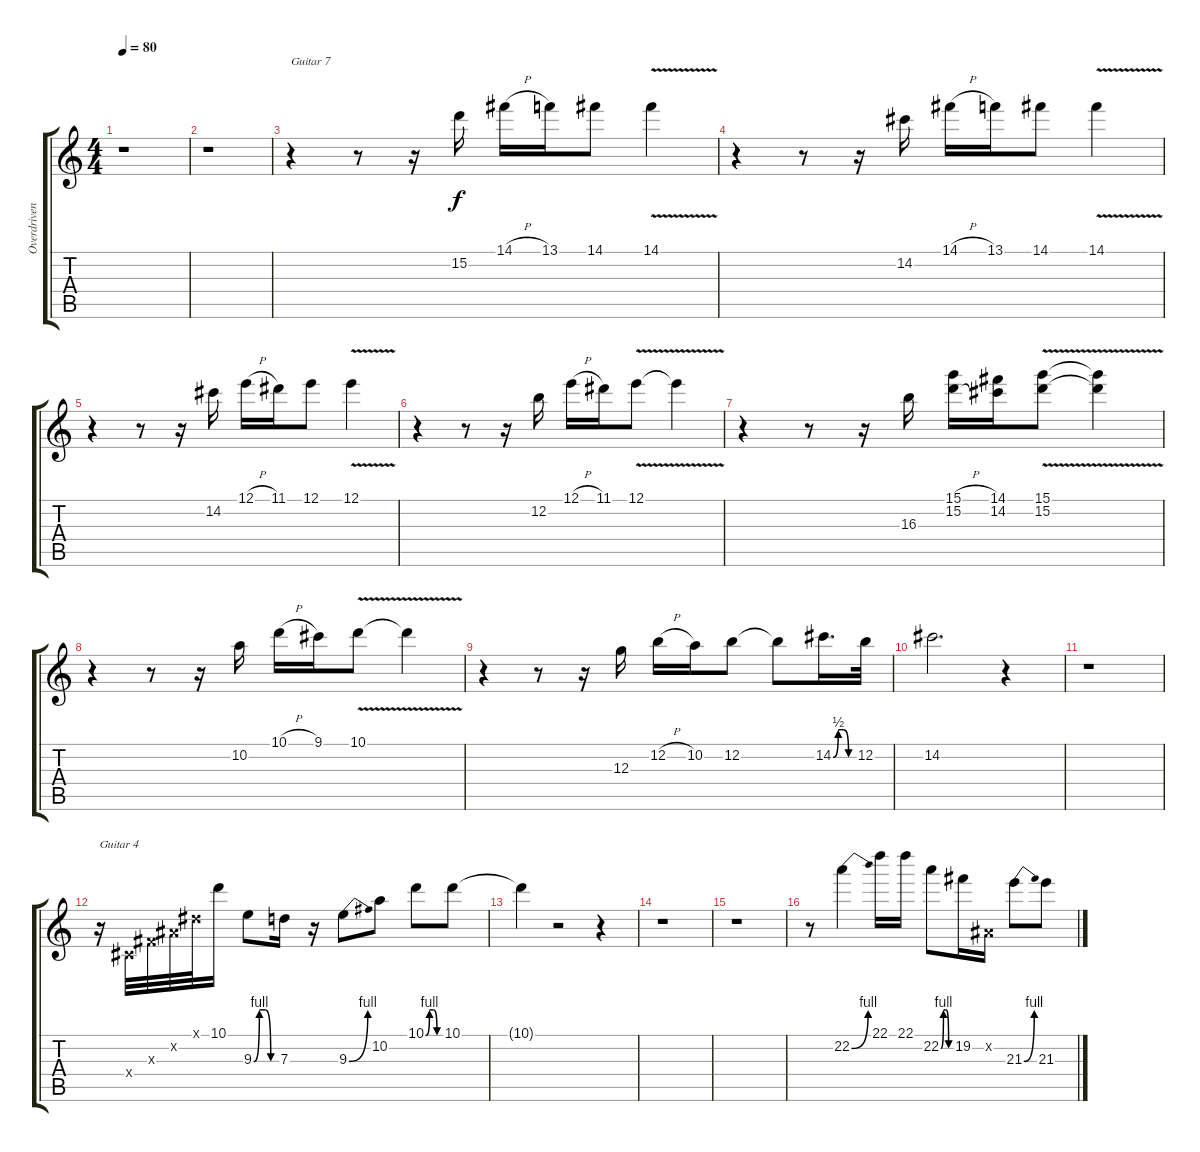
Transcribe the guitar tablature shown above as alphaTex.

\track ("Overdriven Guitar" "Overdriven") {instrument overdrivenguitar}
\staff {score tabs}
\tuning (E4 B3 G3 D3 A2 E2) {hide}
\ts (4 4)
\tempo 80
\clef g2
\ks c
r.1{dy f} |
r.1 |
r.4{txt "Guitar 7"} r.8 r.16 15.2.16 14.1{h}.16 13.1.16 14.1.8 14.1{v}.4 |
r.4 r.8 r.16 14.2.16 14.1{h}.16 13.1.16 14.1.8 14.1{v}.4 |
r.4 r.8 r.16 14.2.16 12.1{h}.16 11.1.16 12.1.8 12.1{v}.4 |
r.4 r.8 r.16 12.2.16 12.1{h}.16 11.1.16 12.1{v}.8 12.1{t}.4 |
r.4 r.8 r.16 16.3.16 (15.1{h} 15.2{h}).16 (14.1 14.2).16 (15.1{v} 15.2{v}).8 (15.1{t} 15.2{t}).4 |
r.4 r.8 r.16 10.2.16 10.1{h}.16 9.1.16 10.1{v}.8 10.1{t}.4 |
r.4 r.8 r.16 12.3.16 12.2{h}.16 10.2.16 12.2.8 12.2{t}.8 14.2{be (custom 0 0 15 2 30 2 45 0 60 0)}.16{d} 12.2.32 |
14.2.2{d} r.4 |
r.1 |
r.16{txt "Guitar 4"} -1.4{x}.32 -1.3{x}.32 -1.2{x}.32 -1.1{x}.32 10.1.16 9.3{be (custom 0 0 15 4 30 4 45 0 60 0)}.8 7.3.16 r.16 9.3{be (bend 0 0 60 4)}.8 10.2.8 10.1{be (custom 0 0 15 4 30 4 45 0 60 0)}.8 10.1.8 |
10.1{t}.4 r.2 r.4 |
r.1 |
r.1 |
r.8 22.2{be (bend 0 0 60 4)}.4 22.1.16 22.1.16 22.2{be (custom 0 0 15 4 30 4 45 0 60 0)}.8 19.2.16 -1.2{x}.16 21.3{be (bend 0 0 60 4)}.8 21.3.8
